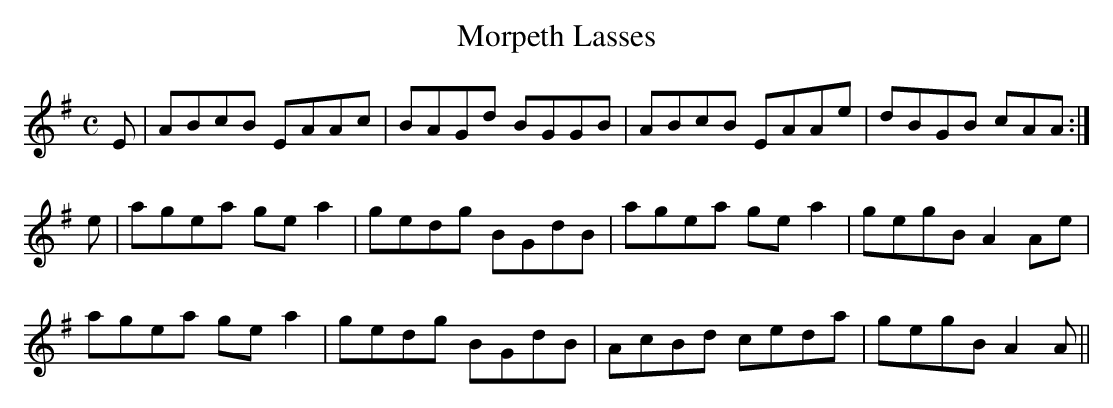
X:1
T:Morpeth Lasses
L:1/8
M:C
K:Ador
E|ABcB EAAc|BAGd BGGB|ABcB EAAe|dBGB cAA:|
e|agea ge a2|gedg BGdB|agea ge a2|gegB A2 Ae|
agea ge a2|gedg BGdB|AcBd ceda|gegB A2A||
